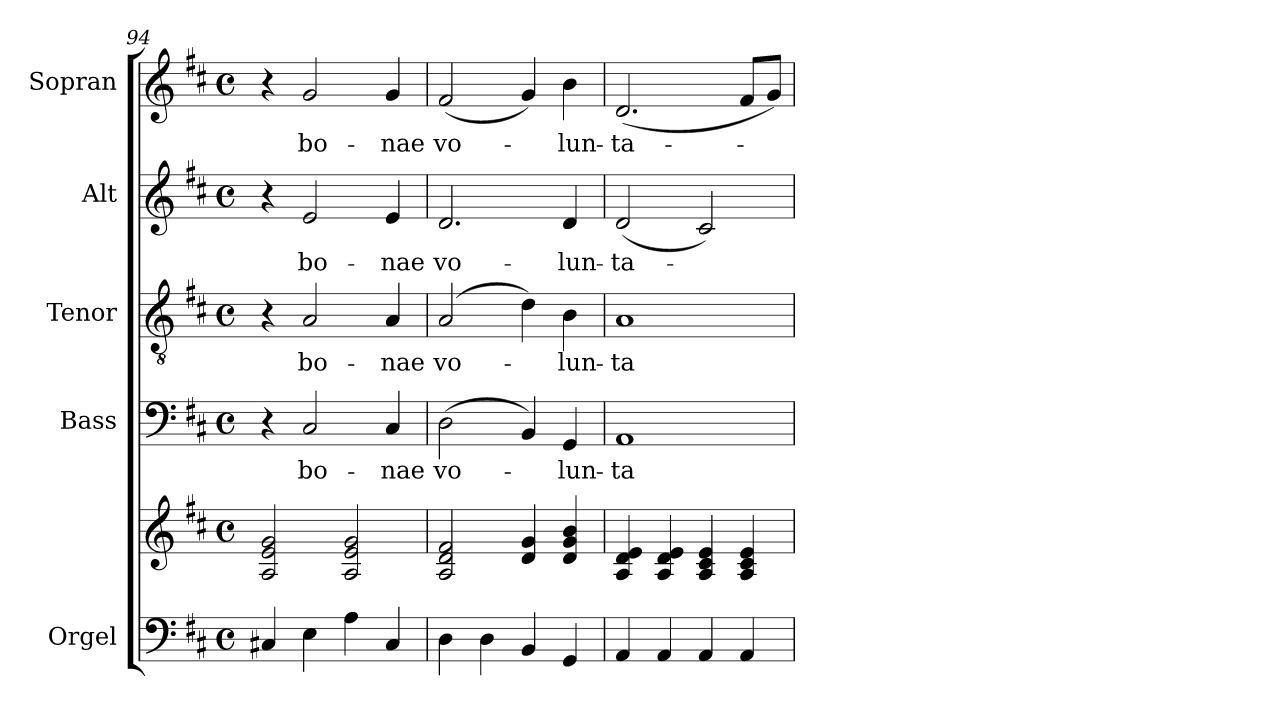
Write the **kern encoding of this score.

**kern	**kern	**kern	**text	**kern	**text	**kern	**text	**kern	**text
*part5	*part5	*part4	*part4	*part3	*part3	*part2	*part2	*part1	*part1
*staff6	*staff5	*staff4	*staff4	*staff3	*staff3	*staff2	*staff2	*staff1	*staff1
*I"Orgel	*	*I"Bass	*	*I"Tenor	*	*I"Alt	*	*I"Sopran	*
*I'Org.	*	*I'B.	*	*I'T.	*	*I'A.	*	*I'S.	*
*clefF4	*clefG2	*clefF4	*	*clefGv2	*	*clefG2	*	*clefG2	*
*k[f#c#]	*k[f#c#]	*k[f#c#]	*	*k[f#c#]	*	*k[f#c#]	*	*k[f#c#]	*
*D:	*D:	*D:	*	*D:	*	*D:	*	*D:	*
*M4/4	*M4/4	*M4/4	*	*M4/4	*	*M4/4	*	*M4/4	*
*met(c)	*met(c)	*met(c)	*	*met(c)	*	*met(c)	*	*met(c)	*
=94	=94	=94	=94	=94	=94	=94	=94	=94	=94
4C#X/	2A/ 2e/ 2g/	4r	.	4r	.	4r	.	4r	.
!	!	!	!LO:LY:b	!	!LO:LY:b	!	!LO:LY:b	!	!LO:LY:b
4E\	.	2C#/	bo-	2A/	bo-	2e/	bo-	2g/	bo-
4A\	2A/ 2e/ 2g/	.	.	.	.	.	.	.	.
!	!	!	!LO:LY:b	!	!LO:LY:b	!	!LO:LY:b	!	!LO:LY:b
4C#/	.	4C#/	-nae	4A/	-nae	4e/	-nae	4g/	-nae
!!LO:LB:g=z
=95	=95	=95	=95	=95	=95	=95	=95	=95	=95
!	!	!	!LO:LY:b	!	!LO:LY:b	!	!LO:LY:b	!	!LO:LY:b
4D\	2A/ 2d/ 2f#/	(>2D\	vo-	(2A/	vo-	2.d/	vo-	(<2f#/	vo-
4D\	.	.	.	.	.	.	.	.	.
4BB/	4d/ 4g/	4BB/)	.	4d\)	.	.	.	4g/)	.
!	!	!	!LO:LY:b	!	!LO:LY:b	!	!LO:LY:b	!	!LO:LY:b
4GG/	4d/ 4g/ 4b/	4GG/	-lun-	4B\	-lun-	4d/	-lun-	4b\	-lun-
=96	=96	=96	=96	=96	=96	=96	=96	=96	=96
!	!	!	!LO:LY:b	!	!LO:LY:b	!	!LO:LY:b	!	!LO:LY:b
4AA/	4A/ 4d/ 4e/	1AA	-ta-	1A	-ta-	(<2d/	-ta-	(<2.d/	-ta-
4AA/	4A/ 4d/ 4e/	.	.	.	.	.	.	.	.
4AA/	4A/ 4c#/ 4e/	.	.	.	.	2c#/)	.	.	.
4AA/	4A/ 4c#/ 4e/	.	.	.	.	.	.	8f#/L	.
.	.	.	.	.	.	.	.	8g/J)	.
=	=	=	=	=	=	=	=	=	=
*-	*-	*-	*-	*-	*-	*-	*-	*-	*-
